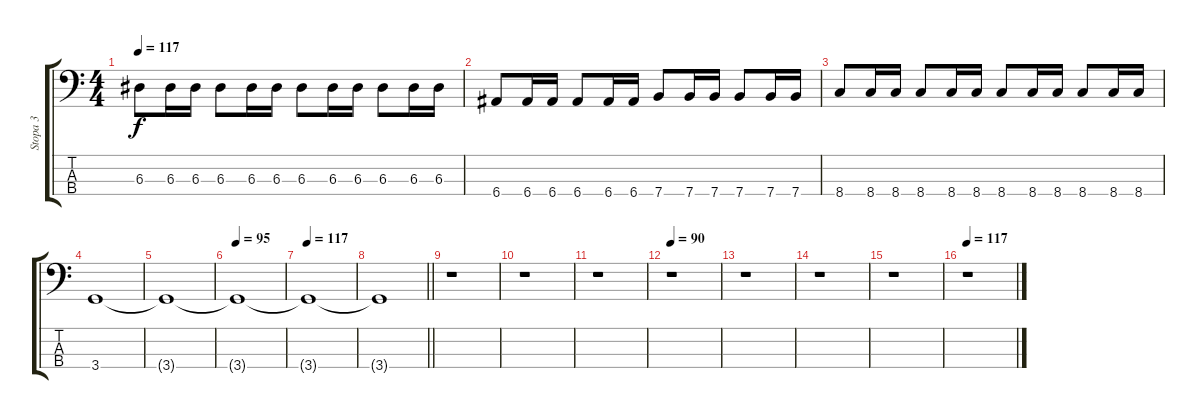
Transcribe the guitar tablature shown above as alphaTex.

\track ("Stopa 3" "Stopa 3") {instrument electricbassfinger}
\staff {score tabs}
\tuning (G2 D2 A1 E1) {hide}
\ts (4 4)
\tempo 117
\clef f4
\ks c
6.3.8{dy f} 6.3.16 6.3.16 6.3.8 6.3.16 6.3.16 6.3.8 6.3.16 6.3.16 6.3.8 6.3.16 6.3.16 |
6.4.8 6.4.16 6.4.16 6.4.8 6.4.16 6.4.16 7.4.8 7.4.16 7.4.16 7.4.8 7.4.16 7.4.16 |
8.4.8 8.4.16 8.4.16 8.4.8 8.4.16 8.4.16 8.4.8 8.4.16 8.4.16 8.4.8 8.4.16 8.4.16 |
3.4.1 |
3.4{t}.1 |
\tempo 95
3.4{t}.1 |
\tempo 117
3.4{t}.1 |
\barLineRight lightlight
3.4{t}.1 |
\section ("" "")
r.1 |
r.1 |
r.1 |
\tempo 90
r.1 |
r.1 |
r.1 |
r.1 |
\tempo 117
r.1
